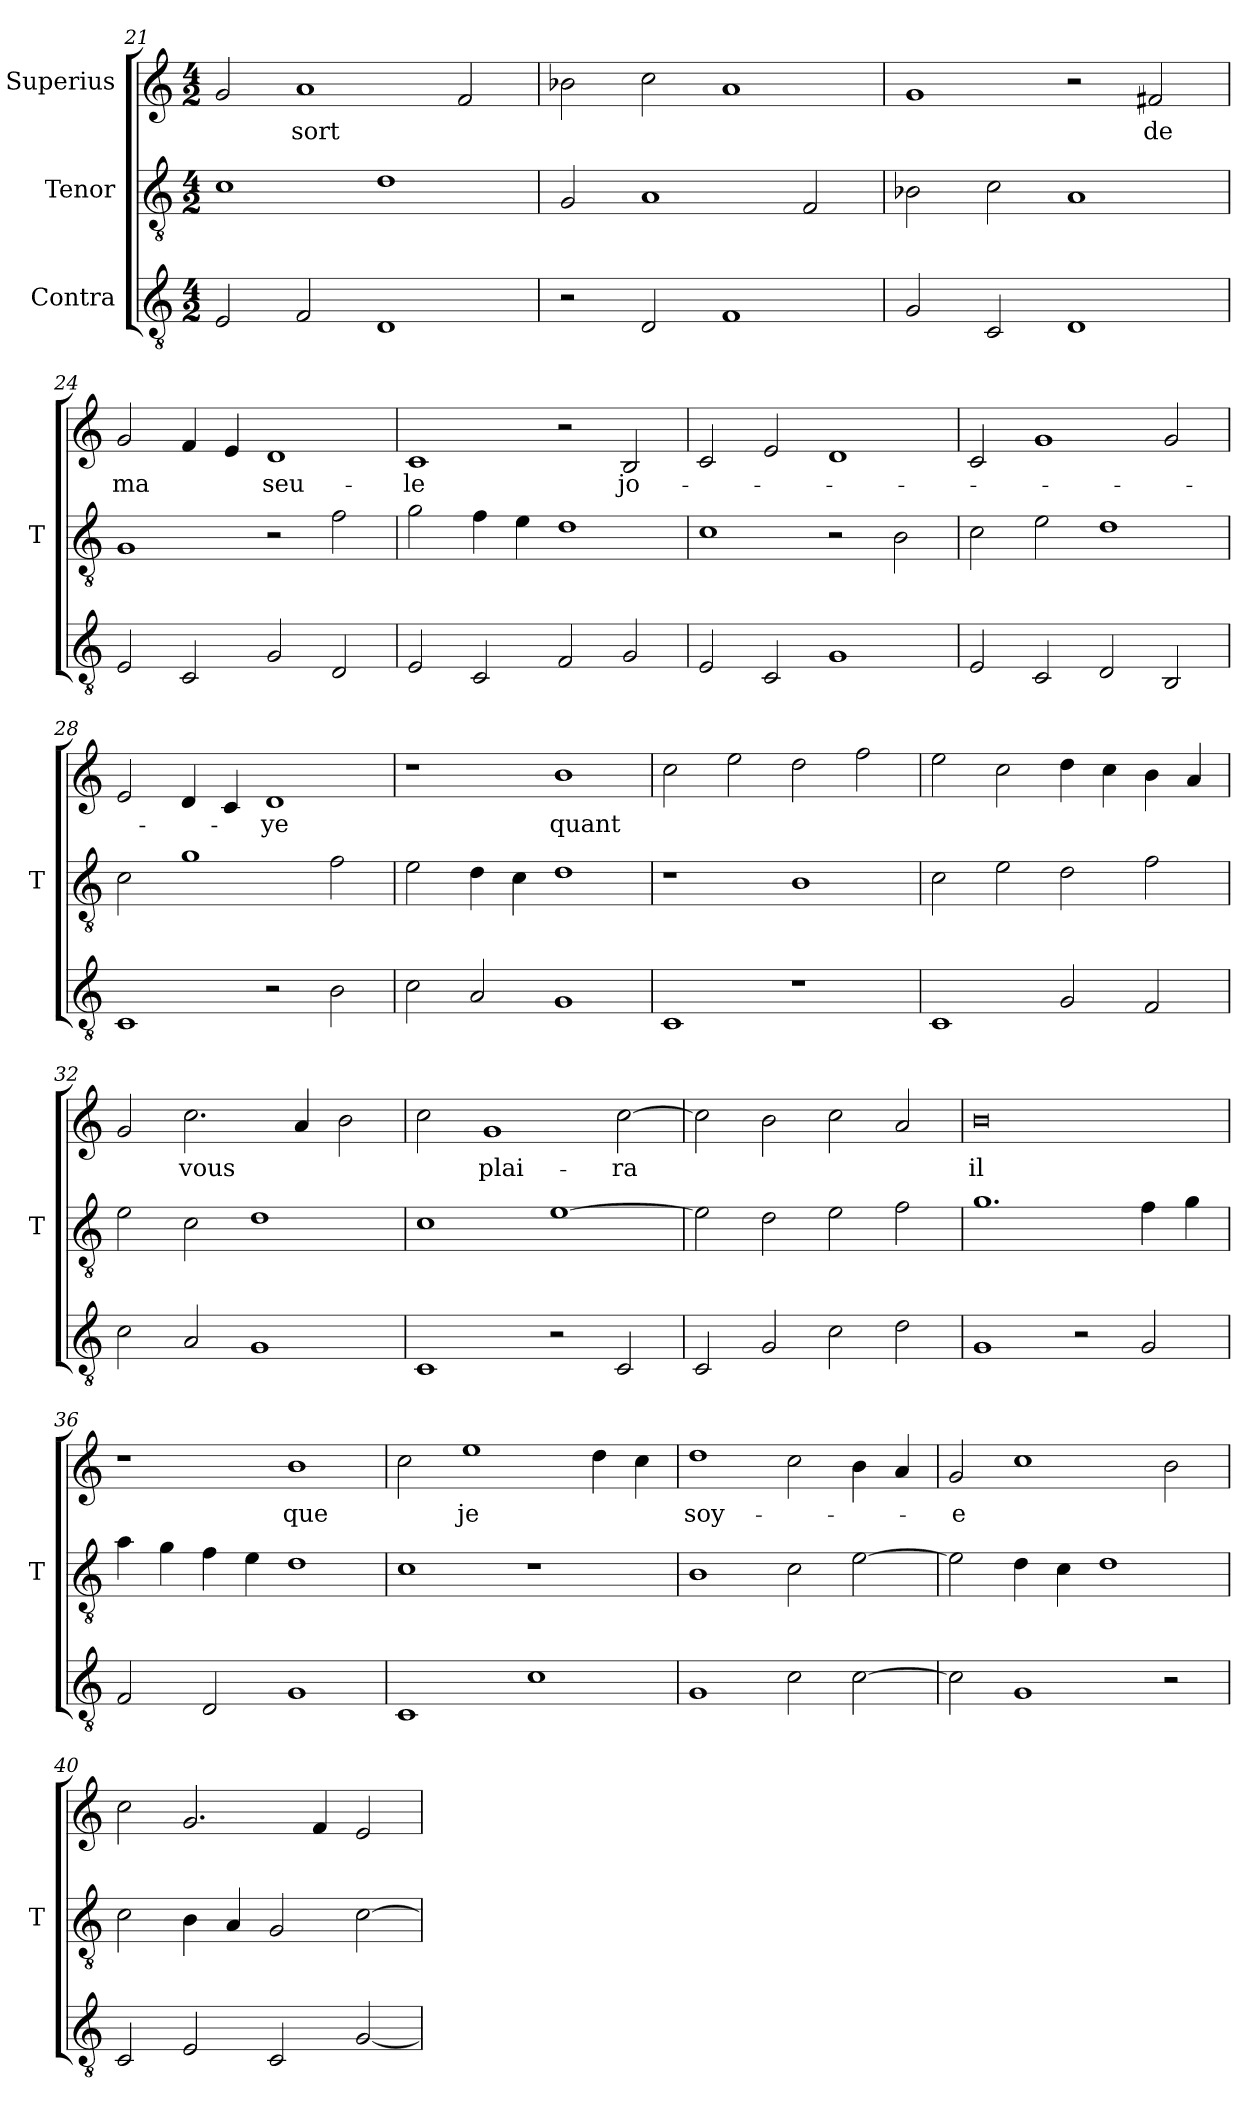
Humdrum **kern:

**kern	**kern	**kern	**text
*part3	*part2	*part1	*part1
*staff3	*staff2	*staff1	*staff1
*I"Contra	*I"Tenor	*I"Superius	*
*	*I'T	*	*
*clefGv2	*clefGv2	*clefG2	*
*M4/2	*M4/2	*M4/2	*
=21	=21	=21	=21
2E	1c	2g	.
2F	.	1a	-sort
1D	1d	.	.
.	.	2f	.
=22	=22	=22	=22
2r	2G	2b-X	.
2D	1A	2cc	.
1F	.	1a	.
.	2F	.	.
=23	=23	=23	=23
2G	2B-X	1g	.
2C	2c	.	.
1D	1A	2r	.
.	.	2f#X	-de
=24	=24	=24	=24
2E	1G	2g	-ma
2C	.	4f	.
.	.	4e	.
2G	2r	1d	seu-
2D	2f	.	.
=25	=25	=25	=25
2E	2g	1c	-le
2C	4f	.	.
.	4e	.	.
2F	1d	2r	.
2G	.	2B	jo-
=26	=26	=26	=26
2E	1c	2c	.
2C	.	2e	.
1G	2r	1d	.
.	2B	.	.
=27	=27	=27	=27
2E	2c	2c	.
2C	2e	1g	.
2D	1d	.	.
2BB	.	2g	.
=28	=28	=28	=28
1C	2c	2e	.
.	1g	4d	.
.	.	4c	.
2r	.	1d	-ye
2B	2f	.	.
=29	=29	=29	=29
2c	2e	1r	.
2A	4d	.	.
.	4c	.	.
1G	1d	1b	-quant
=30	=30	=30	=30
1C	1r	2cc	.
.	.	2ee	.
1r	1B	2dd	.
.	.	2ff	.
=31	=31	=31	=31
1C	2c	2ee	.
.	2e	2cc	.
2G	2d	4dd	.
.	.	4cc	.
2F	2f	4b	.
.	.	4a	.
=32	=32	=32	=32
2c	2e	2g	.
2A	2c	2.cc	-vous
1G	1d	.	.
.	.	4a	.
.	.	2b	.
=33	=33	=33	=33
1C	1c	2cc	.
.	.	1g	plai-
2r	[1e	.	.
2C	.	[2cc	-ra
=34	=34	=34	=34
2C	2e]	2cc]	.
2G	2d	2b	.
2c	2e	2cc	.
2d	2f	2a	.
=35	=35	=35	=35
1G	1.g	0b	-il
2r	.	.	.
2G	4f	.	.
.	4g	.	.
=36	=36	=36	=36
2F	4a	1r	.
.	4g	.	.
2D	4f	.	.
.	4e	.	.
1G	1d	1b	-que
=37	=37	=37	=37
1C	1c	2cc	.
.	.	1ee	-je
1c	1r	.	.
.	.	4dd	.
.	.	4cc	.
=38	=38	=38	=38
1G	1B	1dd	soy-
2c	2c	2cc	.
[2c	[2e	4b	.
.	.	4a	.
=39	=39	=39	=39
2c]	2e]	2g	-e
1G	4d	1cc	.
.	4c	.	.
.	1d	.	.
2r	.	2b	.
=40	=40	=40	=40
2C	2c	2cc	.
2E	4B	2.g	.
.	4A	.	.
2C	2G	.	.
.	.	4f	.
[2G	[2c	2e	.
=	=	=	=
*-	*-	*-	*-
